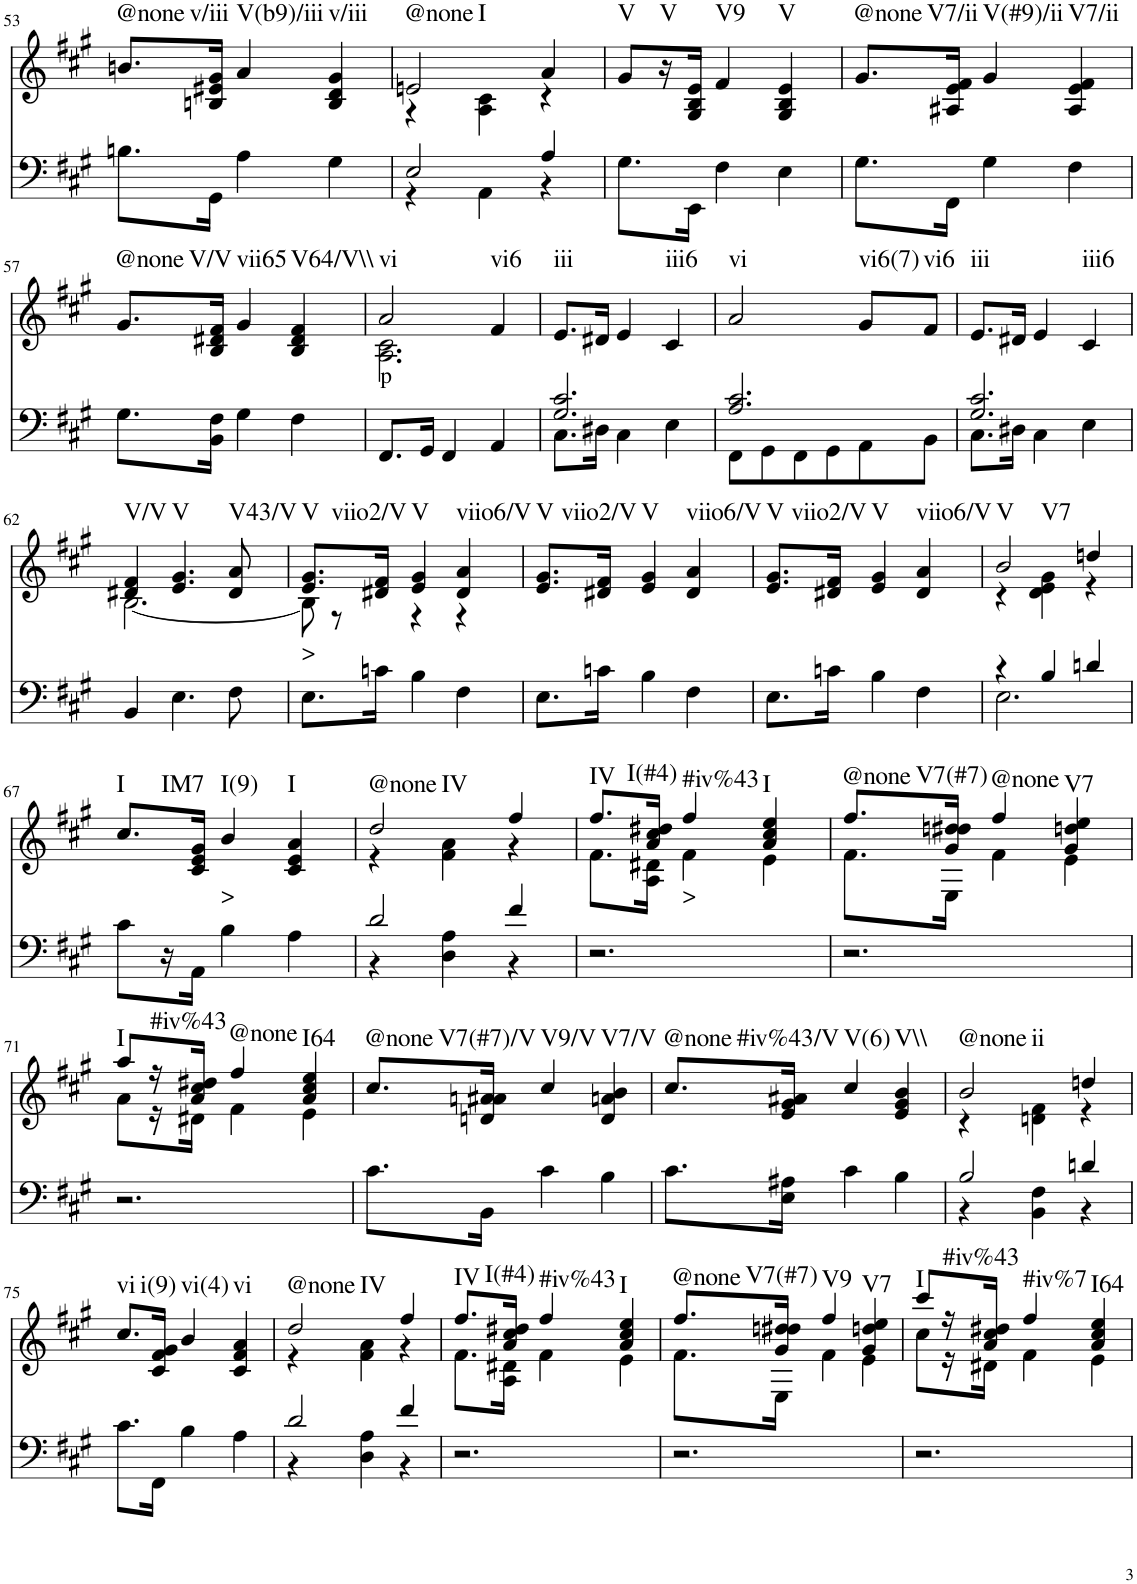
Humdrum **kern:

**kern	**kern	**text	**harte
*part2	*part1	*part1	*part1
*staff2	*staff1	*staff1	*
*I"Piano	*I"Piano	*	*
*I'Pno	*I'Pno	*	*
!!LO:PB:g=z
*clefF4	*clefG2	*	*
*k[f#c#g#]	*k[f#c#g#]	*	*
*M3/4	*M3/4	*	*
=53	=53	=53	=53
!	!	!	!LO:H:n=1:kt=@none
!	!	!	!LO:H:n=2:kt=v/iii
8.Bn\L	8.bn/L	.	N N
16GG#\Jk	16Bn/ 16e#X/ 16g#/Jk	.	.
!	!	!	!LO:H:kt=V(b9)/iii
4A\	4a/	.	N
!	!	!	!LO:H:kt=v/iii
4G#\	4B/ 4d/ 4g#/	.	N
=54	=54	=54	=54
*^	*^	*	*
!	!	!	!	!	!LO:H:n=1:kt=@none
!	!	!	!	!	!LO:H:n=2:kt=I
2E/	4r	2en/	4r	.	N N
.	4AA\	.	4A\ 4c#\	.	.
4A/	4r	4a/	4r	.	.
=55	=55	=55	=55	=55	=55
!	!	!	!	!	!LO:H:kt=V
*v	*v	*	*	*	*
*	*v	*v	*	*
8.G#\L	8g#/L	.	N
!	!	!	!LO:H:kt=V
.	16r	.	N
16EE\Jk	16G#/ 16B/ 16e/JJ	.	.
!	!	!	!LO:H:kt=V9
4F#\	4f#/	.	N
!	!	!	!LO:H:kt=V
4E\	4G#/ 4B/ 4e/	.	N
=56	=56	=56	=56
!	!	!	!LO:H:n=1:kt=@none
!	!	!	!LO:H:n=2:kt=V7/ii
8.G#\L	8.g#/L	.	N N
16FF#\Jk	16A#X/ 16e/ 16f#/Jk	.	.
!	!	!	!LO:H:kt=V(#9)/ii
4G#\	4g#/	.	N
!	!	!	!LO:H:kt=V7/ii
4F#\	4A#/ 4e/ 4f#/	.	N
!!LO:LB:g=z
=57	=57	=57	=57
!	!	!	!LO:H:n=1:kt=@none
!	!	!	!LO:H:n=2:kt=V/V
8.G#\L	8.g#/L	.	N N
16BB\ 16F#\Jk	16B/ 16d#X/ 16f#/Jk	.	.
!	!	!	!LO:H:kt=vii65
4G#\	4g#/	.	N
!	!	!	!LO:H:kt=V64/V\\
4F#\	4B/ 4d#/ 4f#/	.	N
=58	=58	=58	=58
*	*^	*	*
!	!	!	!LO:LY:b	!LO:H:kt=vi
8.FF#/L	2a/	2.A\ 2.c#\	p	N
16GG#/Jk	.	.	.	.
4FF#/	.	.	.	.
!	!	!	!	!LO:H:kt=vi6
4AA/	4f#/	.	.	N
*	*v	*v	*	*
=59	=59	=59	=59
*^	*	*	*
!	!	!	!	!LO:H:kt=iii
2.G#/ 2.c#/	8.C#\L	8.e/L	.	N
.	16D#X\Jk	16d#X/Jk	.	.
.	4C#\	4e/	.	.
!	!	!	!	!LO:H:kt=iii6
.	4E\	4c#/	.	N
=60	=60	=60	=60	=60
!	!	!	!	!LO:H:kt=vi
2.A/ 2.c#/	8FF#\L	2a/	.	N
.	8GG#\	.	.	.
.	8FF#\	.	.	.
.	8GG#\	.	.	.
!	!	!	!	!LO:H:kt=vi6(7)
.	8AA\	8g#/L	.	N
!	!	!	!	!LO:H:kt=vi6
.	8BB\J	8f#/J	.	N
=61	=61	=61	=61	=61
!	!	!	!	!LO:H:kt=iii
2.G#/ 2.c#/	8.C#\L	8.e/L	.	N
.	16D#X\Jk	16d#X/Jk	.	.
.	4C#\	4e/	.	.
!	!	!	!	!LO:H:kt=iii6
.	4E\	4c#/	.	N
!!LO:LB:g=z
=62	=62	=62	=62	=62
*	*	*^	*	*
!	!	!	!	!	!LO:H:kt=V/V
*v	*v	*	*	*	*
4BB/	4d#X/ 4f#/	[2.B\	.	N
!	!	!	!	!LO:H:kt=V
4.E\	4.e/ 4.g#/	.	.	N
!	!	!	!	!LO:H:kt=V43/V
8F#\	8d#/ 8a/	.	.	N
=63	=63	=63	=63	=63
!	!	!	!LO:LY:b	!LO:H:n=1:kt=V
!	!	!	!	!LO:H:n=2:kt=viio2/V
8.E\L	8.e/ 8.g#/L	8B\]	>	N N
.	.	8r	.	.
16cn\Jk	16d#X/ 16f#/Jk	.	.	.
!	!	!	!	!LO:H:kt=V
4B\	4e/ 4g#/	4r	.	N
!	!	!	!	!LO:H:kt=viio6/V
4F#\	4d#/ 4a/	4r	.	N
=64	=64	=64	=64	=64
!	!	!	!	!LO:H:n=1:kt=V
!	!	!	!	!LO:H:n=2:kt=viio2/V
*	*v	*v	*	*
8.E\L	8.e/ 8.g#/L	.	N N
16cn\Jk	16d#X/ 16f#/Jk	.	.
!	!	!	!LO:H:kt=V
4B\	4e/ 4g#/	.	N
!	!	!	!LO:H:kt=viio6/V
4F#\	4d#/ 4a/	.	N
=65	=65	=65	=65
!	!	!	!LO:H:n=1:kt=V
!	!	!	!LO:H:n=2:kt=viio2/V
8.E\L	8.e/ 8.g#/L	.	N N
16cn\Jk	16d#X/ 16f#/Jk	.	.
!	!	!	!LO:H:kt=V
4B\	4e/ 4g#/	.	N
!	!	!	!LO:H:kt=viio6/V
4F#\	4d#/ 4a/	.	N
=66	=66	=66	=66
*^	*^	*	*
!	!	!	!	!	!LO:H:n=1:kt=V
!	!	!	!	!	!LO:H:n=2:kt=V7
4r	2.E\	2b/	4r	.	N N
4B/	.	.	4d\ 4e\ 4g#\	.	.
4dn/	.	4ddn/	4r	.	.
*v	*v	*	*	*	*
!!LO:LB:g=z
=67	=67	=67	=67	=67
!	!	!	!	!LO:H:n=1:kt=I
!	!	!	!	!LO:H:n=2:kt=IM7
*	*v	*v	*	*
8c#\L	8.cc#/L	.	N N
16r	.	.	.
16AA\JJ	16c#/ 16e/ 16g#/Jk	.	.
!	!	!LO:LY:b	!LO:H:kt=I(9)
4B\	4b/	>	N
!	!	!	!LO:H:kt=I
4A\	4c#/ 4e/ 4a/	.	N
=68	=68	=68	=68
*^	*^	*	*
!	!	!	!	!	!LO:H:n=1:kt=@none
!	!	!	!	!	!LO:H:n=2:kt=IV
2d/	4r	2dd/	4r	.	N N
.	4D\ 4A\	.	4f#\ 4a\	.	.
4f#/	4r	4ff#/	4r	.	.
=69	=69	=69	=69	=69	=69
!	!	!	!	!	!LO:H:n=1:kt=IV
!	!	!	!	!	!LO:H:n=2:kt=I(#4)
*v	*v	*	*	*	*
2.r	8.ff#/L	8.f#\L	.	N N
.	16a/ 16cc#/ 16dd#X/Jk	16A\ 16d#X\Jk	.	.
!	!	!	!LO:LY:b	!LO:H:kt=#iv%43
.	4ff#/	4f#\	>	N
!	!	!	!	!LO:H:kt=I
.	4a/ 4cc#/ 4ee/	4e\	.	N
=70	=70	=70	=70	=70
!	!	!	!	!LO:H:n=1:kt=@none
!	!	!	!	!LO:H:n=2:kt=V7(#7)
2.r	8.ff#/L	8.f#\L	.	N N
.	16g#/ 16ddn/ 16dd#X/Jk	16E\Jk	.	.
!	!	!	!	!LO:H:kt=@none
.	4ff#/	4f#\	.	N
!	!	!	!	!LO:H:kt=V7
.	4g#/ 4ddn/ 4ee/	4e\	.	N
!!LO:LB:g=z	!!
=71	=71	=71	=71	=71
!	!	!	!	!LO:H:kt=I
2.r	8aa/L	8a\L	.	N
!	!	!	!	!LO:H:kt=#iv%43
.	16r	16r	.	N
.	16a/ 16cc#/ 16dd#X/JJ	16d#X\JJ	.	.
!	!	!	!	!LO:H:kt=@none
.	4ff#/	4f#\	.	N
!	!	!	!	!LO:H:kt=I64
.	4a/ 4cc#/ 4ee/	4e\	.	N
=72	=72	=72	=72	=72
!	!	!	!	!LO:H:n=1:kt=@none
!	!	!	!	!LO:H:n=2:kt=V7(#7)/V
*	*v	*v	*	*
8.c#\L	8.cc#/L	.	N N
16BB\Jk	16dn/ 16an/ 16a#X/Jk	.	.
!	!	!	!LO:H:kt=V9/V
4c#\	4cc#/	.	N
!	!	!	!LO:H:kt=V7/V
4B\	4d/ 4an/ 4b/	.	N
=73	=73	=73	=73
!	!	!	!LO:H:n=1:kt=@none
!	!	!	!LO:H:n=2:kt=#iv%43/V
8.c#\L	8.cc#/L	.	N N
16E\ 16A#X\Jk	16e/ 16g#/ 16a#X/Jk	.	.
!	!	!	!LO:H:kt=V(6)
4c#\	4cc#/	.	N
!	!	!	!LO:H:kt=V\\
4B\	4e/ 4g#/ 4b/	.	N
=74	=74	=74	=74
*^	*^	*	*
!	!	!	!	!	!LO:H:n=1:kt=@none
!	!	!	!	!	!LO:H:n=2:kt=ii
2B/	4r	2b/	4r	.	N N
.	4BB\ 4F#\	.	4dn\ 4f#\	.	.
4dn/	4r	4ddn/	4r	.	.
!!LO:LB:g=z
=75	=75	=75	=75	=75	=75
!	!	!	!	!	!LO:H:n=1:kt=vi
!	!	!	!	!	!LO:H:n=2:kt=i(9)
*v	*v	*	*	*	*
*	*v	*v	*	*
8.c#\L	8.cc#/L	.	N N
16FF#\Jk	16c#/ 16f#/ 16g#/Jk	.	.
!	!	!	!LO:H:kt=vi(4)
4B\	4b/	.	N
!	!	!	!LO:H:kt=vi
4A\	4c#/ 4f#/ 4a/	.	N
=76	=76	=76	=76
*^	*^	*	*
!	!	!	!	!	!LO:H:n=1:kt=@none
!	!	!	!	!	!LO:H:n=2:kt=IV
2d/	4r	2dd/	4r	.	N N
.	4D\ 4A\	.	4f#\ 4a\	.	.
4f#/	4r	4ff#/	4r	.	.
=77	=77	=77	=77	=77	=77
!	!	!	!	!	!LO:H:n=1:kt=IV
!	!	!	!	!	!LO:H:n=2:kt=I(#4)
*v	*v	*	*	*	*
2.r	8.ff#/L	8.f#\L	.	N N
.	16a/ 16cc#/ 16dd#X/Jk	16A\ 16d#X\Jk	.	.
!	!	!	!	!LO:H:kt=#iv%43
.	4ff#/	4f#\	.	N
!	!	!	!	!LO:H:kt=I
.	4a/ 4cc#/ 4ee/	4e\	.	N
=78	=78	=78	=78	=78
!	!	!	!	!LO:H:n=1:kt=@none
!	!	!	!	!LO:H:n=2:kt=V7(#7)
2.r	8.ff#/L	8.f#\L	.	N N
.	16g#/ 16ddn/ 16dd#X/Jk	16E\Jk	.	.
!	!	!	!	!LO:H:kt=V9
.	4ff#/	4f#\	.	N
!	!	!	!	!LO:H:kt=V7
.	4g#/ 4ddn/ 4ee/	4e\	.	N
=79	=79	=79	=79	=79
!	!	!	!	!LO:H:kt=I
2.r	8ccc#/L	8cc#\L	.	N
!	!	!	!	!LO:H:kt=#iv%43
.	16r	16r	.	N
.	16a/ 16cc#/ 16dd#X/JJ	16d#X\JJ	.	.
!	!	!	!	!LO:H:kt=#iv%7
.	4ff#/	4f#\	.	N
!	!	!	!	!LO:H:kt=I64
.	4a/ 4cc#/ 4ee/	4e\	.	N
*	*v	*v	*	*
=	=	=	=
*-	*-	*-	*-
